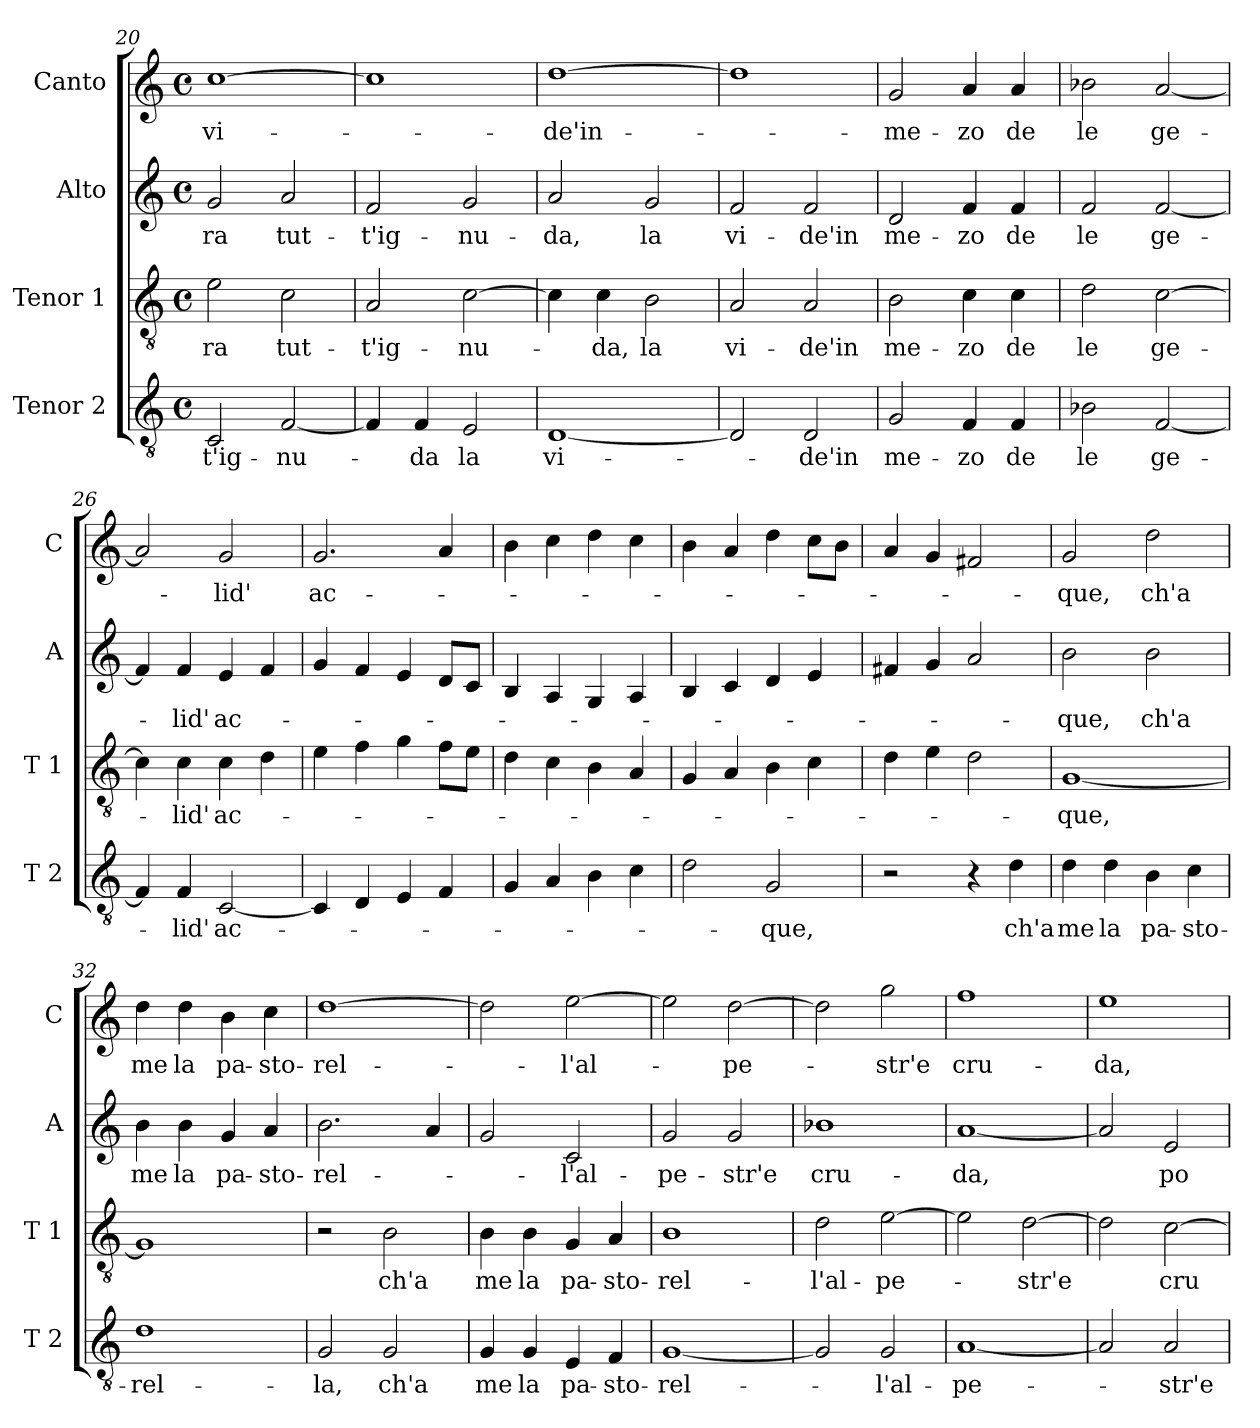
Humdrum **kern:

**kern	**text	**kern	**text	**kern	**text	**kern	**text
*part4	*part4	*part3	*part3	*part2	*part2	*part1	*part1
*staff4	*staff4	*staff3	*staff3	*staff2	*staff2	*staff1	*staff1
*I"Tenor 2	*	*I"Tenor 1	*	*I"Alto	*	*I"Canto	*
*I'T 2	*	*I'T 1	*	*I'A	*	*I'C	*
*clefGv2	*	*clefGv2	*	*clefG2	*	*clefG2	*
*k[]	*	*k[]	*	*k[]	*	*k[]	*
*C:	*	*C:	*	*C:	*	*C:	*
*M4/4	*	*M4/4	*	*M4/4	*	*M4/4	*
*met(c)	*	*met(c)	*	*met(c)	*	*met(c)	*
=20	=20	=20	=20	=20	=20	=20	=20
!	!LO:LY:b	!	!LO:LY:b	!	!LO:LY:b	!	!LO:LY:b
2C/	t'ig-	2e\	-ra	2g/	-ra	[1cc	vi-
!	!LO:LY:b	!	!LO:LY:b	!	!LO:LY:b	!	!
[2F/	-nu-	2c\	tut-	2a/	tut-	.	.
=21	=21	=21	=21	=21	=21	=21	=21
!	!	!	!LO:LY:b	!	!LO:LY:b	!	!
4F/]	.	2A/	-t'ig-	2f/	-t'ig-	1cc]	.
!	!LO:LY:b	!	!	!	!	!	!
4F/	-da	.	.	.	.	.	.
!	!LO:LY:b	!	!LO:LY:b	!	!LO:LY:b	!	!
2E/	la	[2c\	-nu-	2g/	-nu-	.	.
=22	=22	=22	=22	=22	=22	=22	=22
!	!LO:LY:b	!	!	!	!LO:LY:b	!	!LO:LY:b
[1D	vi-	4c\]	.	2a/	-da,	[1dd	-de'in-
!	!	!	!LO:LY:b	!	!	!	!
.	.	4c\	-da,	.	.	.	.
!	!	!	!LO:LY:b	!	!LO:LY:b	!	!
.	.	2B\	la	2g/	la	.	.
=23	=23	=23	=23	=23	=23	=23	=23
!	!	!	!LO:LY:b	!	!LO:LY:b	!	!
2D/]	.	2A/	vi-	2f/	vi-	1dd]	.
!	!LO:LY:b	!	!LO:LY:b	!	!LO:LY:b	!	!
2D/	-de'in	2A/	-de'in	2f/	-de'in	.	.
=24	=24	=24	=24	=24	=24	=24	=24
!	!LO:LY:b	!	!LO:LY:b	!	!LO:LY:b	!	!LO:LY:b
2G/	me-	2B\	me-	2d/	me-	2g/	-me-
!	!LO:LY:b	!	!LO:LY:b	!	!LO:LY:b	!	!LO:LY:b
4F/	-zo	4c\	-zo	4f/	-zo	4a/	-zo
!	!LO:LY:b	!	!LO:LY:b	!	!LO:LY:b	!	!LO:LY:b
4F/	de	4c\	de	4f/	de	4a/	de
!!LO:LB:g=z
=25	=25	=25	=25	=25	=25	=25	=25
!	!LO:LY:b	!	!LO:LY:b	!	!LO:LY:b	!	!LO:LY:b
2B-X\	le	2d\	le	2f/	le	2b-X\	le
!	!LO:LY:b	!	!LO:LY:b	!	!LO:LY:b	!	!LO:LY:b
[2F/	ge-	[2c\	ge-	[2f/	ge-	[2a/	ge-
=26	=26	=26	=26	=26	=26	=26	=26
4F/]	.	4c\]	.	4f/]	.	2a/]	.
!	!LO:LY:b	!	!LO:LY:b	!	!LO:LY:b	!	!
4F/	-lid'	4c\	-lid'	4f/	-lid'	.	.
!	!LO:LY:b	!	!LO:LY:b	!	!LO:LY:b	!	!LO:LY:b
[2C/	ac-	4c\	ac-	4e/	ac-	2g/	-lid'
.	.	4d\	.	4f/	.	.	.
=27	=27	=27	=27	=27	=27	=27	=27
!	!	!	!	!	!	!	!LO:LY:b
4C/]	.	4e\	.	4g/	.	2.g/	ac-
4D/	.	4f\	.	4f/	.	.	.
4E/	.	4g\	.	4e/	.	.	.
4F/	.	8f\L	.	8d/L	.	4a/	.
.	.	8e\J	.	8c/J	.	.	.
=28	=28	=28	=28	=28	=28	=28	=28
4G/	.	4d\	.	4B/	.	4b\	.
4A/	.	4c\	.	4A/	.	4cc\	.
4B\	.	4B\	.	4G/	.	4dd\	.
4c\	.	4A/	.	4A/	.	4cc\	.
=29	=29	=29	=29	=29	=29	=29	=29
2d\	.	4G/	.	4B/	.	4b\	.
.	.	4A/	.	4c/	.	4a/	.
!	!LO:LY:b	!	!	!	!	!	!
2G/	-que,	4B\	.	4d/	.	4dd\	.
.	.	4c\	.	4e/	.	8cc\L	.
.	.	.	.	.	.	8b\J	.
=30	=30	=30	=30	=30	=30	=30	=30
2r	.	4d\	.	4f#X/	.	4a/	.
.	.	4e\	.	4g/	.	4g/	.
4r	.	2d\	.	2a/	.	2f#X/	.
!	!LO:LY:b	!	!	!	!	!	!
4d\	ch'a	.	.	.	.	.	.
!!LO:LB:g=z
=31	=31	=31	=31	=31	=31	=31	=31
!	!LO:LY:b	!	!LO:LY:b	!	!LO:LY:b	!	!LO:LY:b
4d\	me	[1G	-que,	2b\	-que,	2g/	-que,
!	!LO:LY:b	!	!	!	!	!	!
4d\	la	.	.	.	.	.	.
!	!LO:LY:b	!	!	!	!LO:LY:b	!	!LO:LY:b
4B\	pa-	.	.	2b\	ch'a	2dd\	ch'a
!	!LO:LY:b	!	!	!	!	!	!
4c\	-sto-	.	.	.	.	.	.
=32	=32	=32	=32	=32	=32	=32	=32
!	!LO:LY:b	!	!	!	!LO:LY:b	!	!LO:LY:b
1d	-rel-	1G]	.	4b\	me	4dd\	me
!	!	!	!	!	!LO:LY:b	!	!LO:LY:b
.	.	.	.	4b\	la	4dd\	la
!	!	!	!	!	!LO:LY:b	!	!LO:LY:b
.	.	.	.	4g/	pa-	4b\	pa-
!	!	!	!	!	!LO:LY:b	!	!LO:LY:b
.	.	.	.	4a/	-sto-	4cc\	-sto-
=33	=33	=33	=33	=33	=33	=33	=33
!	!LO:LY:b	!	!	!	!LO:LY:b	!	!LO:LY:b
2G/	-la,	2r	.	2.b\	-rel-	[1dd	-rel-
!	!LO:LY:b	!	!LO:LY:b	!	!	!	!
2G/	ch'a	2B\	ch'a	.	.	.	.
.	.	.	.	4a/	.	.	.
=34	=34	=34	=34	=34	=34	=34	=34
!	!LO:LY:b	!	!LO:LY:b	!	!	!	!
4G/	me	4B\	me	2g/	.	2dd\]	.
!	!LO:LY:b	!	!LO:LY:b	!	!	!	!
4G/	la	4B\	la	.	.	.	.
!	!LO:LY:b	!	!LO:LY:b	!	!LO:LY:b	!	!LO:LY:b
4E/	pa-	4G/	pa-	2c/	-l'al-	[2ee\	-l'al-
!	!LO:LY:b	!	!LO:LY:b	!	!	!	!
4F/	-sto-	4A/	-sto-	.	.	.	.
=35	=35	=35	=35	=35	=35	=35	=35
!	!LO:LY:b	!	!LO:LY:b	!	!LO:LY:b	!	!
[1G	-rel-	1B	-rel-	2g/	-pe-	2ee\]	.
!	!	!	!	!	!LO:LY:b	!	!LO:LY:b
.	.	.	.	2g/	-str'e	[2dd\	-pe-
=36	=36	=36	=36	=36	=36	=36	=36
!	!	!	!LO:LY:b	!	!LO:LY:b	!	!
2G/]	.	2d\	-l'al-	1b-X	cru-	2dd\]	.
!	!LO:LY:b	!	!LO:LY:b	!	!	!	!LO:LY:b
2G/	-l'al-	[2e\	-pe-	.	.	2gg\	-str'e
!!LO:PB:g=z
=37	=37	=37	=37	=37	=37	=37	=37
!	!LO:LY:b	!	!	!	!LO:LY:b	!	!LO:LY:b
[1A	-pe-	2e\]	.	[1a	-da,	1ff	cru-
!	!	!	!LO:LY:b	!	!	!	!
.	.	[2d\	-str'e	.	.	.	.
=38	=38	=38	=38	=38	=38	=38	=38
!	!	!	!	!	!	!	!LO:LY:b
2A/]	.	2d\]	.	2a/]	.	1ee	-da,
!	!LO:LY:b	!	!LO:LY:b	!	!LO:LY:b	!	!
2A/	-str'e	[2c\	cru-	2e/	po-	.	.
=	=	=	=	=	=	=	=
*-	*-	*-	*-	*-	*-	*-	*-
